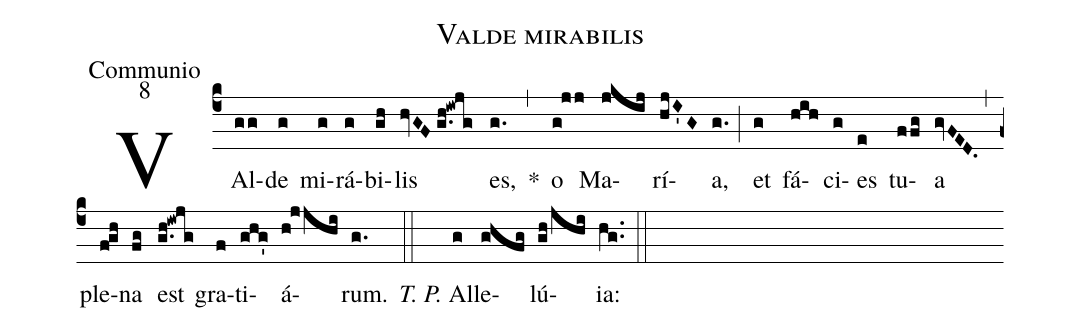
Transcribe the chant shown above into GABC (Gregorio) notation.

name: Valde mirabilis;
office-part: Communio;
mode: 8;
%%
(c4) VAl(gg)de(g) mi(g)rá(g)bi(gh)lis(hvGF//g.h!iwjg) es,(g.) *(,) o(g!jj) Ma(jkij)rí(hjI'G)a,(g.) (;) et(g) fá(hih)ci(g)es(e) tu(ffg)a(gvFED.) (,) ple(f!gh)na(fg) est(g.h!iwjg) gra(f)ti(ghg')á(h!jjhi)rum.(g.) (::)
<i>T. P.</i> Al(g)le(ghfg)lú(gh/jhi)ia:(hg..) (::)
